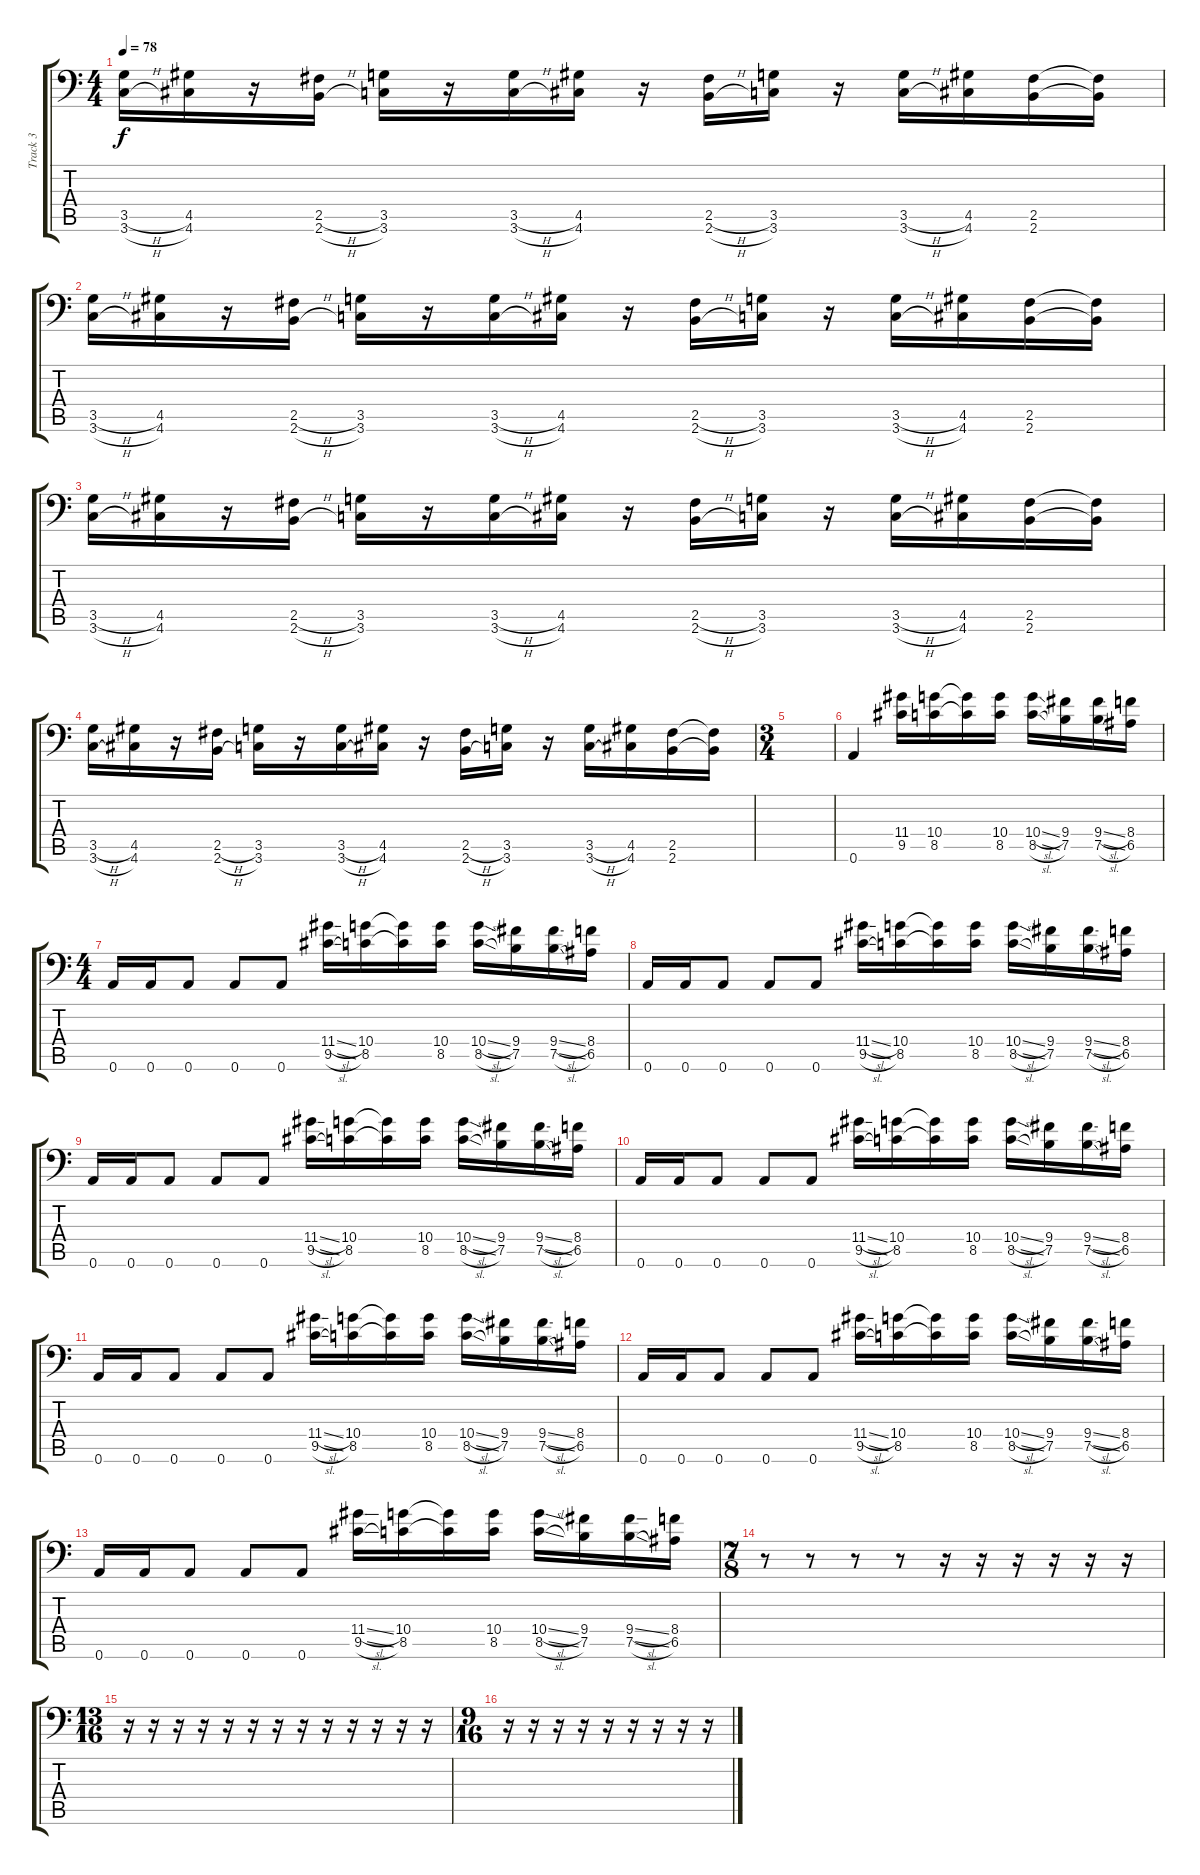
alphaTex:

\track ("Track 3" "Track 3") {instrument distortionguitar}
\staff {score tabs}
\tuning (B3 Gb3 D3 A2 E2 A1) {hide}
\ts (4 4)
\tempo 78
\clef f4
\ks c
(3.5{h} 3.6{h}).16{dy f} (4.5 4.6).16 r.16 (2.5{h} 2.6{h}).16 (3.5 3.6).16 r.16 (3.5{h} 3.6{h}).16 (4.5 4.6).16 r.16 (2.5{h} 2.6{h}).16 (3.5 3.6).16 r.16 (3.5{h} 3.6{h}).16 (4.5 4.6).16 (2.5 2.6).16 (2.5{t} 2.6{t}).16 |
(3.5{h} 3.6{h}).16 (4.5 4.6).16 r.16 (2.5{h} 2.6{h}).16 (3.5 3.6).16 r.16 (3.5{h} 3.6{h}).16 (4.5 4.6).16 r.16 (2.5{h} 2.6{h}).16 (3.5 3.6).16 r.16 (3.5{h} 3.6{h}).16 (4.5 4.6).16 (2.5 2.6).16 (2.5{t} 2.6{t}).16 |
(3.5{h} 3.6{h}).16 (4.5 4.6).16 r.16 (2.5{h} 2.6{h}).16 (3.5 3.6).16 r.16 (3.5{h} 3.6{h}).16 (4.5 4.6).16 r.16 (2.5{h} 2.6{h}).16 (3.5 3.6).16 r.16 (3.5{h} 3.6{h}).16 (4.5 4.6).16 (2.5 2.6).16 (2.5{t} 2.6{t}).16 |
(3.5{h} 3.6{h}).16 (4.5 4.6).16 r.16 (2.5{h} 2.6{h}).16 (3.5 3.6).16 r.16 (3.5{h} 3.6{h}).16 (4.5 4.6).16 r.16 (2.5{h} 2.6{h}).16 (3.5 3.6).16 r.16 (3.5{h} 3.6{h}).16 (4.5 4.6).16 (2.5 2.6).16 (2.5{t} 2.6{t}).16 |
\ts (3 4)
|
0.6.4 (11.4 9.5).16 (10.4 8.5).16 (10.4{t} 8.5{t}).16 (10.4 8.5).16 (10.4{sl} 8.5{sl}).16 (9.4 7.5).16 (9.4{sl} 7.5{sl}).16 (8.4 6.5).16 |
\ts (4 4)
0.6.16 0.6.16 0.6.8 0.6.8 0.6.8 (11.4{sl} 9.5{sl}).16 (10.4 8.5).16 (10.4{t} 8.5{t}).16 (10.4 8.5).16 (10.4{sl} 8.5{sl}).16 (9.4 7.5).16 (9.4{sl} 7.5{sl}).16 (8.4 6.5).16 |
0.6.16 0.6.16 0.6.8 0.6.8 0.6.8 (11.4{sl} 9.5{sl}).16 (10.4 8.5).16 (10.4{t} 8.5{t}).16 (10.4 8.5).16 (10.4{sl} 8.5{sl}).16 (9.4 7.5).16 (9.4{sl} 7.5{sl}).16 (8.4 6.5).16 |
0.6.16 0.6.16 0.6.8 0.6.8 0.6.8 (11.4{sl} 9.5{sl}).16 (10.4 8.5).16 (10.4{t} 8.5{t}).16 (10.4 8.5).16 (10.4{sl} 8.5{sl}).16 (9.4 7.5).16 (9.4{sl} 7.5{sl}).16 (8.4 6.5).16 |
0.6.16 0.6.16 0.6.8 0.6.8 0.6.8 (11.4{sl} 9.5{sl}).16 (10.4 8.5).16 (10.4{t} 8.5{t}).16 (10.4 8.5).16 (10.4{sl} 8.5{sl}).16 (9.4 7.5).16 (9.4{sl} 7.5{sl}).16 (8.4 6.5).16 |
0.6.16 0.6.16 0.6.8 0.6.8 0.6.8 (11.4{sl} 9.5{sl}).16 (10.4 8.5).16 (10.4{t} 8.5{t}).16 (10.4 8.5).16 (10.4{sl} 8.5{sl}).16 (9.4 7.5).16 (9.4{sl} 7.5{sl}).16 (8.4 6.5).16 |
0.6.16 0.6.16 0.6.8 0.6.8 0.6.8 (11.4{sl} 9.5{sl}).16 (10.4 8.5).16 (10.4{t} 8.5{t}).16 (10.4 8.5).16 (10.4{sl} 8.5{sl}).16 (9.4 7.5).16 (9.4{sl} 7.5{sl}).16 (8.4 6.5).16 |
0.6.16 0.6.16 0.6.8 0.6.8 0.6.8 (11.4{sl} 9.5{sl}).16 (10.4 8.5).16 (10.4{t} 8.5{t}).16 (10.4 8.5).16 (10.4{sl} 8.5{sl}).16 (9.4 7.5).16 (9.4{sl} 7.5{sl}).16 (8.4 6.5).16 |
\ts (7 8)
r.8 r.8 r.8 r.8 r.16 r.16 r.16 r.16 r.16 r.16 |
\ts (13 16)
r.16 r.16 r.16 r.16 r.16 r.16 r.16 r.16 r.16 r.16 r.16 r.16 r.16 |
\ts (9 16)
r.16 r.16 r.16 r.16 r.16 r.16 r.16 r.16 r.16
